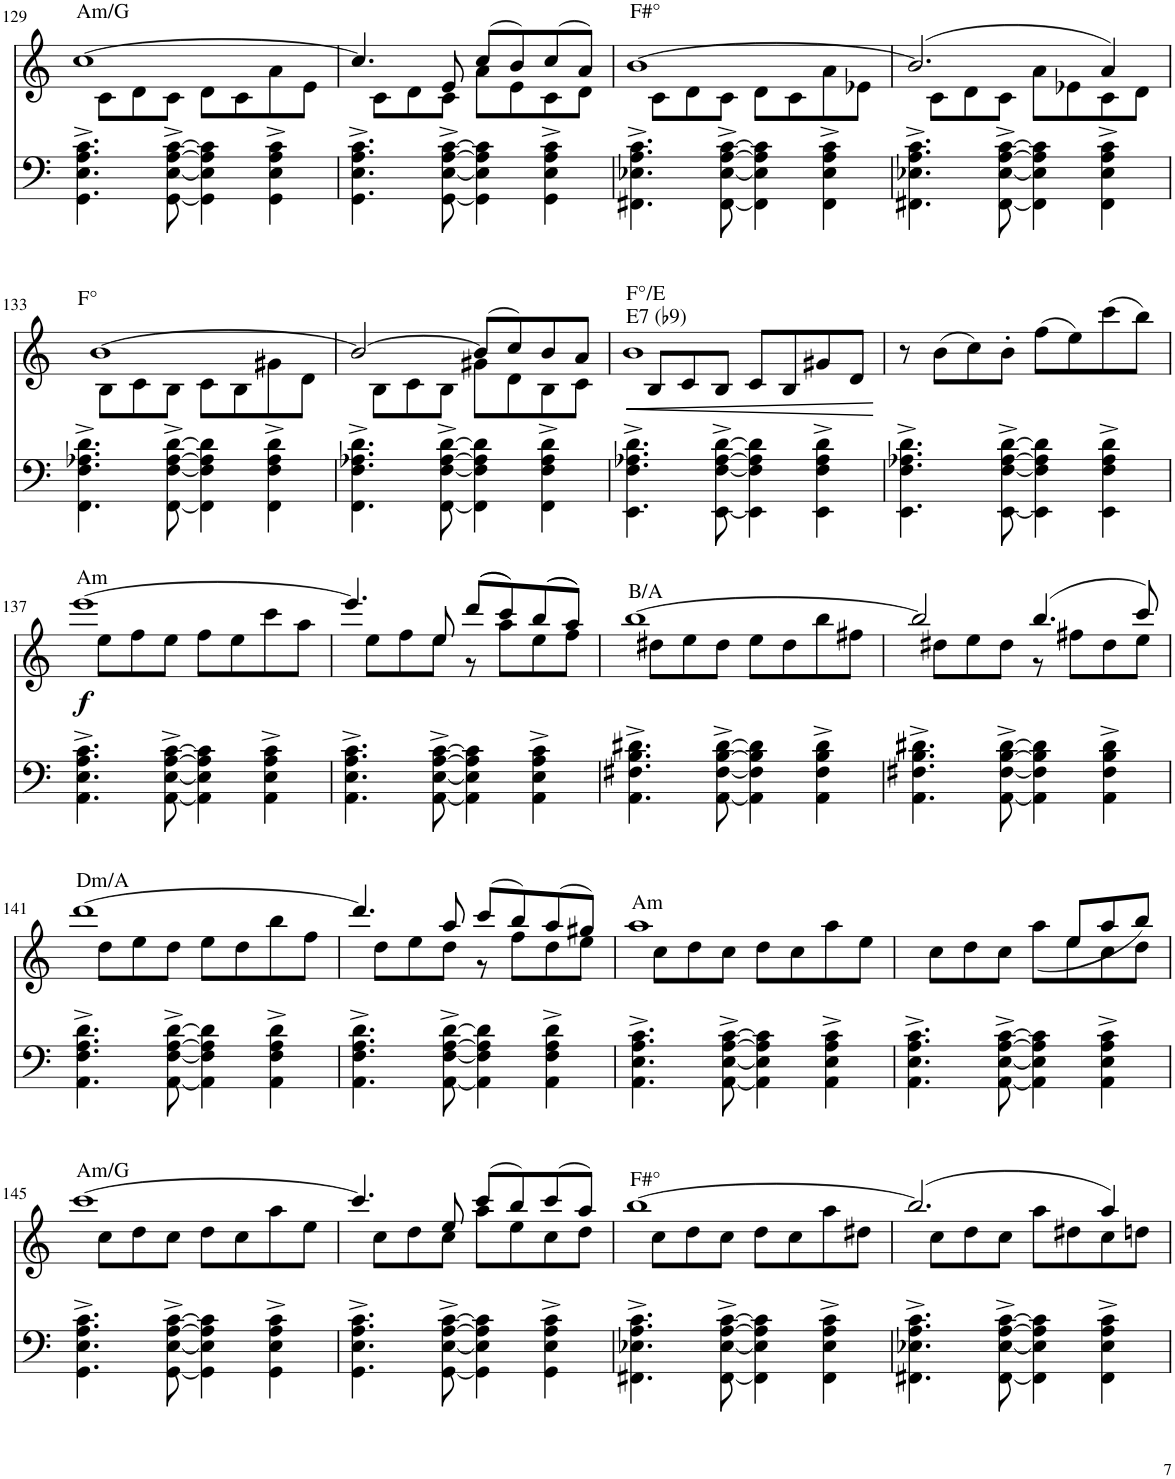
**kern	**kern	**dynam
*part1	*part1	*part1
*staff2	*staff1	*staff1/2
*I"Piano	*	*
*I'Pno.	*	*
!!LO:PB:g=z
*clefF4	*clefG2	*
*k[]	*k[]	*
*M4/4	*M4/4	*
=129	=129	=129
*	*^	*
!	!LO:TX:a:t=Am/G	!	!
4.GG\^ 4.E\^ 4.A\^ 4.c\^	[1cc	8ryy	.
.	.	8c\L	.
.	.	8d\	.
[8GG\^ [8E\^ [8A\^ [8c\^	.	8c\J	.
4GG\] 4E\] 4A\] 4c\]	.	8d\L	.
.	.	8c\	.
4GG\^ 4E\^ 4A\^ 4c\^	.	8a\	.
.	.	8e\J	.
=130	=130	=130	=130
4.GG\^ 4.E\^ 4.A\^ 4.c\^	4.cc/]	8ryy	.
.	.	8c\L	.
.	.	8d\	.
[8GG\^ [8E\^ [8A\^ [8c\^	8e/	8c\J	.
4GG\] 4E\] 4A\] 4c\]	(8cc/L	8a\L	.
.	8b/)	8e\	.
4GG\^ 4E\^ 4A\^ 4c\^	(8cc/	8c\	.
.	8a/J)	8d\J	.
=131	=131	=131	=131
!	!LO:TX:a:t=F#°	!	!
4.FF#X\^ 4.E-X\^ 4.A\^ 4.c\^	[1b	8ryy	.
.	.	8c\L	.
.	.	8d\	.
[8FF#\^ [8E-\^ [8A\^ [8c\^	.	8c\J	.
4FF#\] 4E-\] 4A\] 4c\]	.	8d\L	.
.	.	8c\	.
4FF#\^ 4E-\^ 4A\^ 4c\^	.	8a\	.
.	.	8e-X\J	.
=132	=132	=132	=132
4.FF#X\^ 4.E-X\^ 4.A\^ 4.c\^	(2.b/]	8ryy	.
.	.	8c\L	.
.	.	8d\	.
[8FF#\^ [8E-\^ [8A\^ [8c\^	.	8c\J	.
4FF#\] 4E-\] 4A\] 4c\]	.	8a\L	.
.	.	8e-X\	.
4FF#\^ 4E-\^ 4A\^ 4c\^	4a/)	8c\	.
.	.	8d\J	.
!!LO:LB:g=z	!!
=133	=133	=133	=133
!	!LO:TX:a:t=F°	!	!
!	!LO:N:head=open	!	!
4.FF\^ 4.F\^ 4.A-X\^ 4.d\^	[1b	8ryy	.
.	.	8B\L	.
.	.	8c\	.
[8FF\^ [8F\^ [8A-\^ [8d\^	.	8B\J	.
4FF\] 4F\] 4A-\] 4d\]	.	8c\L	.
.	.	8B\	.
4FF\^ 4F\^ 4A-\^ 4d\^	.	8g#X\	.
.	.	8d\J	.
=134	=134	=134	=134
4.FF\^ 4.F\^ 4.A-X\^ 4.d\^	2b/_	8ryy	.
.	.	8B\L	.
.	.	8c\	.
[8FF\^ [8F\^ [8A-\^ [8d\^	.	8B\J	.
4FF\] 4F\] 4A-\] 4d\]	(8b/L]	8g#X\L	.
.	8cc/)	8d\	.
4FF\^ 4F\^ 4A-\^ 4d\^	8b/	8B\	.
.	8a/J	8c\J	.
=135	=135	=135	=135
!	!LO:TX:a:t=F°/E	!	!
!	!LO:TX:a:t=E7 (♭9)	!	!
!	!	!	!LO:HP:b
4.EE\^ 4.F\^ 4.A-X\^ 4.d\^	1b	8ryy	<
.	.	8B/L	.
.	.	8c/	.
[8EE\^ [8F\^ [8A-\^ [8d\^	.	8B/J	.
4EE\] 4F\] 4A-\] 4d\]	.	8c/L	.
.	.	8B/	.
4EE\^ 4F\^ 4A-\^ 4d\^	.	8g#X/	.
.	.	8d/J	.
*	*v	*v	*
.	.	[
=136	=136	=136
4.EE\^ 4.F\^ 4.A-X\^ 4.d\^	8r	.
.	(8b\L	.
.	8cc\)	.
[8EE\^ [8F\^ [8A-\^ [8d\^	8b'\J	.
4EE\] 4F\] 4A-\] 4d\]	(8ff\L	.
.	8ee\)	.
4EE\^ 4F\^ 4A-\^ 4d\^	(8ccc\	.
.	8bb\J)	.
!!LO:LB:g=z
=137	=137	=137
*	*^	*
!	!LO:TX:a:t=Am	!	!
!	!	!	!LO:DY:b
4.AA\^ 4.E\^ 4.A\^ 4.c\^	[1eee	8ryy	f
.	.	8ee\L	.
.	.	8ff\	.
[8AA\^ [8E\^ [8A\^ [8c\^	.	8ee\J	.
4AA\] 4E\] 4A\] 4c\]	.	8ff\L	.
.	.	8ee\	.
4AA\^ 4E\^ 4A\^ 4c\^	.	8ccc\	.
.	.	8aa\J	.
=138	=138	=138	=138
4.AA\^ 4.E\^ 4.A\^ 4.c\^	4.eee/]	8ryy	.
.	.	8ee\L	.
.	.	8ff\	.
[8AA\^ [8E\^ [8A\^ [8c\^	8ee/	8ee\J	.
4AA\] 4E\] 4A\] 4c\]	((8ddd/L	8r	.
.	8ccc/))	8aa\L	.
4AA\^ 4E\^ 4A\^ 4c\^	((8bb/	8ee\	.
.	8aa/J))	8ff\J	.
=139	=139	=139	=139
!	!LO:TX:a:t=B/A	!	!
4.AA\^ 4.F#X\^ 4.B\^ 4.d#X\^	[1bb	8ryy	.
.	.	8dd#X\L	.
.	.	8ee\	.
[8AA\^ [8F#\^ [8B\^ [8d#\^	.	8dd#\J	.
4AA\] 4F#\] 4B\] 4d#\]	.	8ee\L	.
.	.	8dd#\	.
4AA\^ 4F#\^ 4B\^ 4d#\^	.	8bb\	.
.	.	8ff#X\J	.
=140	=140	=140	=140
4.AA\^ 4.F#X\^ 4.B\^ 4.d#X\^	2bb/]	8ryy	.
.	.	8dd#X\L	.
.	.	8ee\	.
[8AA\^ [8F#\^ [8B\^ [8d#\^	.	8dd#\J	.
4AA\] 4F#\] 4B\] 4d#\]	(4.bb/	8r	.
.	.	8ff#X\L	.
4AA\^ 4F#\^ 4B\^ 4d#\^	.	8dd#\	.
.	8ccc/)	8ee\J	.
!!LO:LB:g=z	!!
=141	=141	=141	=141
!	!LO:TX:a:t=Dm/A	!	!
4.AA\^ 4.F\^ 4.A\^ 4.d\^	[1ddd	8ryy	.
.	.	8dd\L	.
.	.	8ee\	.
[8AA\^ [8F\^ [8A\^ [8d\^	.	8dd\J	.
4AA\] 4F\] 4A\] 4d\]	.	8ee\L	.
.	.	8dd\	.
4AA\^ 4F\^ 4A\^ 4d\^	.	8bb\	.
.	.	8ff\J	.
=142	=142	=142	=142
4.AA\^ 4.F\^ 4.A\^ 4.d\^	4.ddd/]	8ryy	.
.	.	8dd\L	.
.	.	8ee\	.
[8AA\^ [8F\^ [8A\^ [8d\^	8aa/	8dd\J	.
4AA\] 4F\] 4A\] 4d\]	(8ccc/L	8r	.
.	8bb/)	8ff\L	.
4AA\^ 4F\^ 4A\^ 4d\^	(8aa/	8dd\	.
.	8gg#X/J)	8ee\J	.
=143	=143	=143	=143
!	!LO:TX:a:t=Am	!	!
4.AA\^ 4.E\^ 4.A\^ 4.c\^	1aa	8ryy	.
.	.	8cc\L	.
.	.	8dd\	.
[8AA\^ [8E\^ [8A\^ [8c\^	.	8cc\J	.
4AA\] 4E\] 4A\] 4c\]	.	8dd\L	.
.	.	8cc\	.
4AA\^ 4E\^ 4A\^ 4c\^	.	8aa\	.
.	.	8ee\J	.
=144	=144	=144	=144
4.AA\^ 4.E\^ 4.A\^ 4.c\^	2ryy	8ryy	.
.	.	8cc\L	.
.	.	8dd\	.
[8AA\^ [8E\^ [8A\^ [8c\^	.	8cc\J	.
4AA\] 4E\] 4A\] 4c\]	(8ryy	8aa\L	.
.	8ee/L	8ee\	.
4AA\^ 4E\^ 4A\^ 4c\^	8aa/	8cc\	.
.	8bb/J)	8dd\J	.
!!LO:LB:g=z	!!
=145	=145	=145	=145
!	!LO:TX:a:t=Am/G	!	!
4.GG\^ 4.E\^ 4.A\^ 4.c\^	[1ccc	8ryy	.
.	.	8cc\L	.
.	.	8dd\	.
[8GG\^ [8E\^ [8A\^ [8c\^	.	8cc\J	.
4GG\] 4E\] 4A\] 4c\]	.	8dd\L	.
.	.	8cc\	.
4GG\^ 4E\^ 4A\^ 4c\^	.	8aa\	.
.	.	8ee\J	.
=146	=146	=146	=146
4.GG\^ 4.E\^ 4.A\^ 4.c\^	4.ccc/]	8ryy	.
.	.	8cc\L	.
.	.	8dd\	.
[8GG\^ [8E\^ [8A\^ [8c\^	8ee/	8cc\J	.
4GG\] 4E\] 4A\] 4c\]	(8ccc/L	8aa\L	.
.	8bb/)	8ee\	.
4GG\^ 4E\^ 4A\^ 4c\^	(8ccc/	8cc\	.
.	8aa/J)	8dd\J	.
=147	=147	=147	=147
!	!LO:TX:a:t=F#°	!	!
4.FF#X\^ 4.E-X\^ 4.A\^ 4.c\^	[1bb	8ryy	.
.	.	8cc\L	.
.	.	8dd\	.
[8FF#\^ [8E-\^ [8A\^ [8c\^	.	8cc\J	.
4FF#\] 4E-\] 4A\] 4c\]	.	8dd\L	.
.	.	8cc\	.
4FF#\^ 4E-\^ 4A\^ 4c\^	.	8aa\	.
.	.	8dd#X\J	.
=148	=148	=148	=148
4.FF#X\^ 4.E-X\^ 4.A\^ 4.c\^	(2.bb/]	8ryy	.
.	.	8cc\L	.
.	.	8dd\	.
[8FF#\^ [8E-\^ [8A\^ [8c\^	.	8cc\J	.
4FF#\] 4E-\] 4A\] 4c\]	.	8aa\L	.
.	.	8dd#X\	.
4FF#\^ 4E-\^ 4A\^ 4c\^	4aa/)	8cc\	.
.	.	8ddn\J	.
*	*v	*v	*
=	=	=
*-	*-	*-
